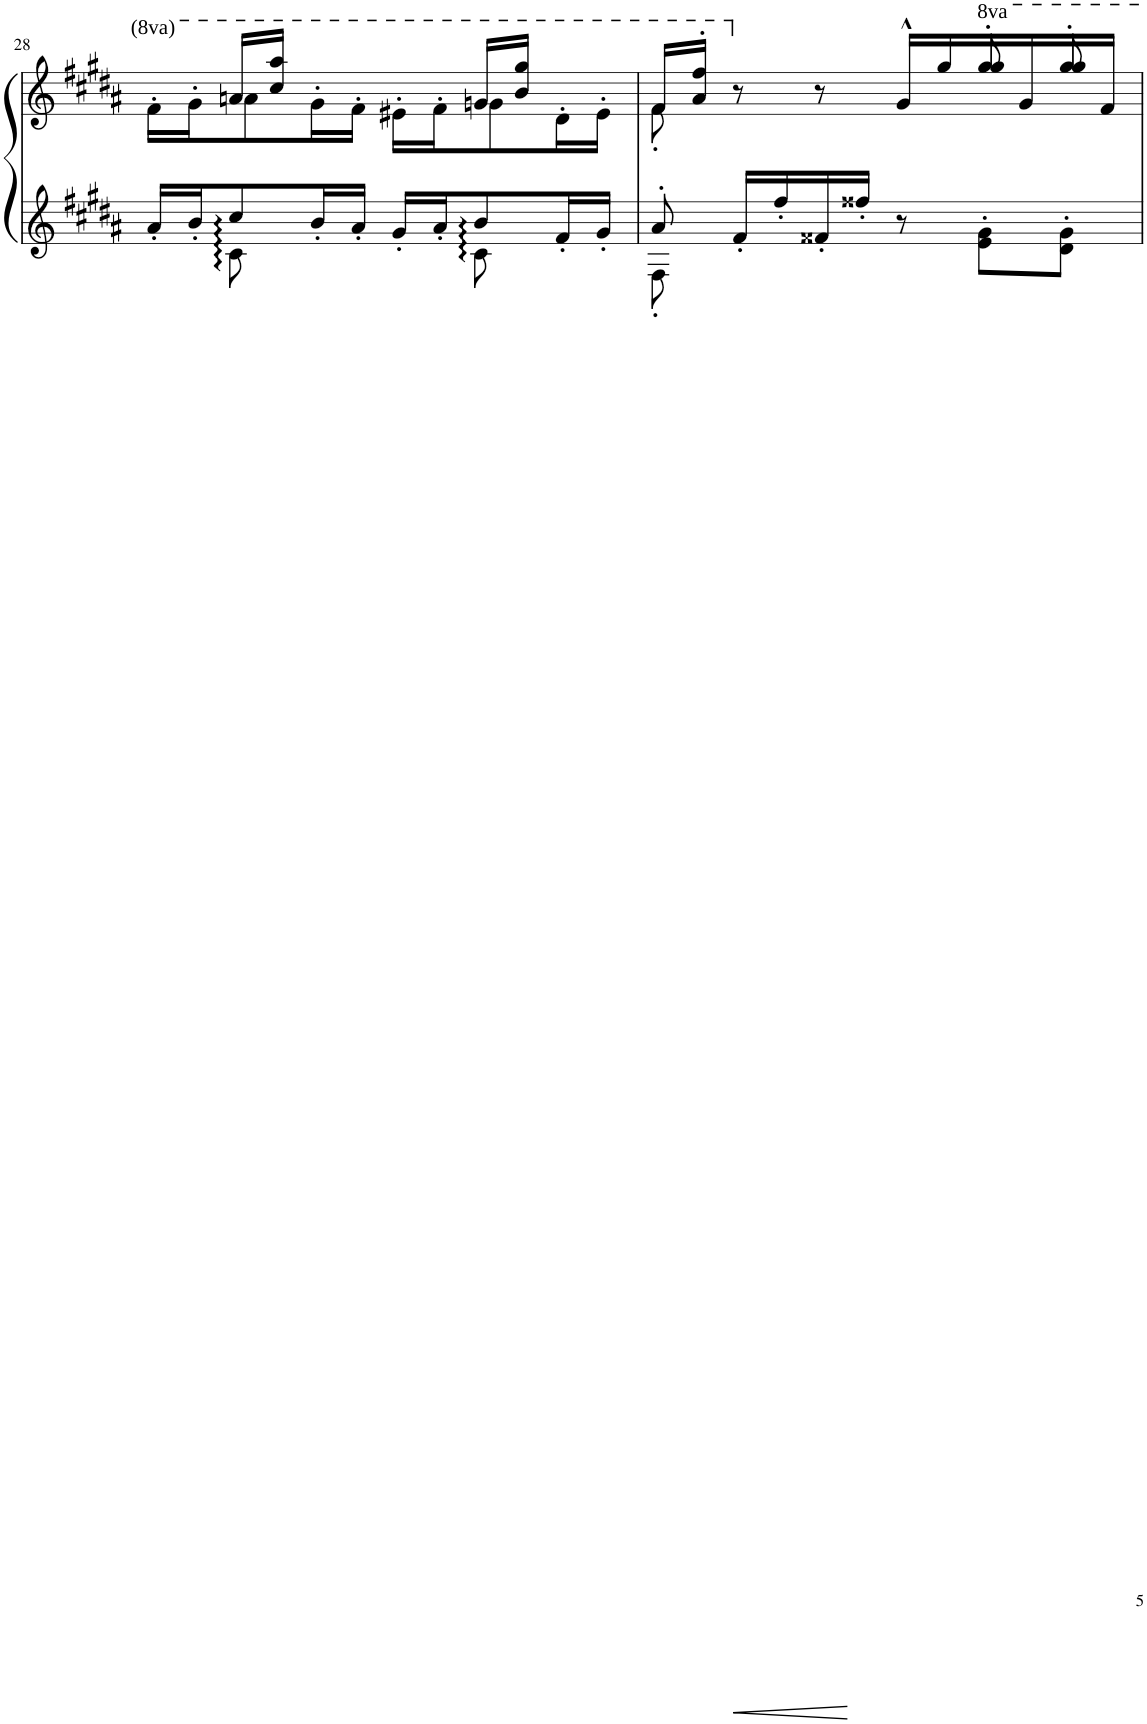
**kern	**kern
*part1	*part1
*staff2	*staff1
*I"Piano	*
*I'Pno	*
!!LO:PB:g=z
*clefG2	*clefG2
*k[f#c#g#d#a#]	*k[f#c#g#d#a#]
*M6/8	*M6/8
=28	=28
*^	*^
16a#'/LL	8ryy	16ff#'\LL	8ryy
16b'/J	.	16gg#'\J	.
8cc#/	8c#\	8aa#\	16aan/LL
.	.	.	16ccc#/ 16aaa#/JJ
16b'/L	4ryy	16gg#'\L	4ryy
16a#'/JJ	.	16ff#'\JJ	.
16g#'/LL	.	16ee#X'\LL	.
16a#'/J	.	16ff#'\J	.
8b/	8c#\	8gg#\	16ggn/LL
.	.	.	16bb/ 16ggg#/JJ
16f#'/L	8ryy	16dd#'\L	8ryy
16g#'/JJ	.	16ee#'\JJ	.
=29	=29	=29	=29
8a#'/	8F#'\	8ff#'\	16ff#/LL
.	.	.	16aa#/' 16fff#/'JJ
16f#'/LL	2ryy	8r	4.ryy
16ff#'/	.	.	.
16f##X'/	.	8r	.
16ff##X'/JJ	.	.	.
8r	.	16g#'^^/LL	.
.	.	16gg#'/	.
8e\' 8g#\'L	.	16ggg#'/	8ggg#/
.	.	16gg#'/	.
8d#\' 8g#\'J	8ryy	16ggg#'/	8ggg#/
.	.	16ff#'/JJ	.
*v	*v	*	*
*	*v	*v
=	=
*-	*-
